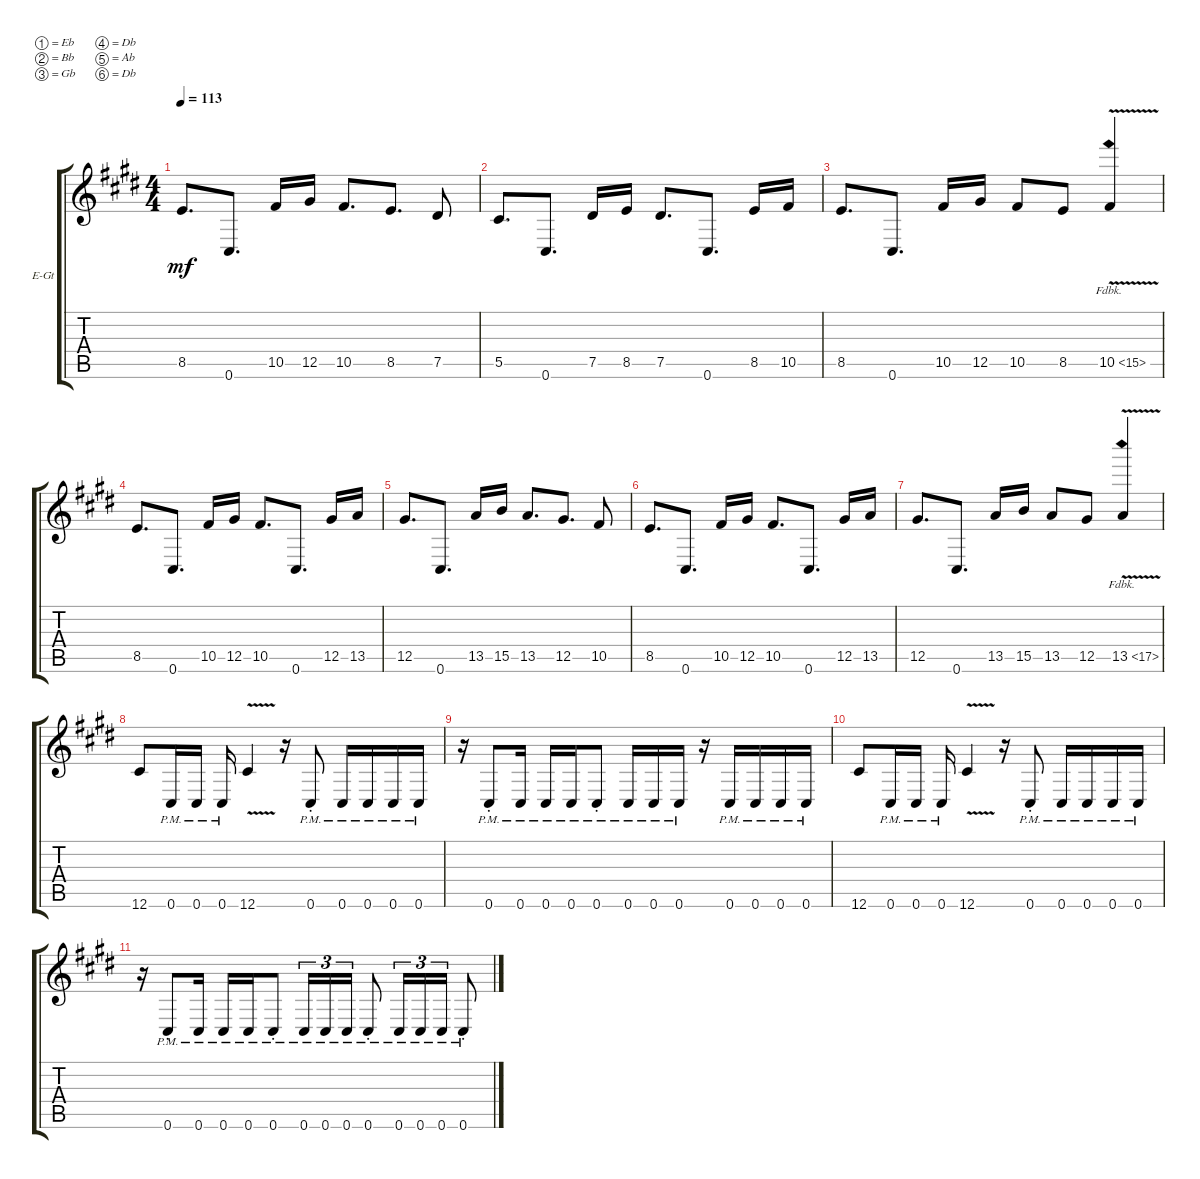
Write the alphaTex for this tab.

\bracketExtendMode groupsimilarinstruments
\firstSystemTrackNameOrientation horizontal
\otherSystemsTrackNameOrientation horizontal
\track ("Dom" "E-Gt") {instrument distortionguitar}
\staff {score tabs}
\tuning (Eb4 Bb3 Gb3 Db3 Ab2 Db2)
\ts (4 4)
\tempo 113
\clef g2
\ks e
8.5.8{d dy mf} 0.6.8{d} 10.5.16 12.5.16 10.5.8{d} 8.5.8{d} 7.5.8 |
5.5.8{d} 0.6.8{d} 7.5.16 8.5.16 7.5.8{d} 0.6.8{d} 8.5.16 10.5.16 |
8.5.8{d} 0.6.8{d} 10.5.16 12.5.16 10.5.8 8.5.8 10.5{fh 5 v}.4 |
8.5.8{d} 0.6.8{d} 10.5.16 12.5.16 10.5.8{d} 0.6.8{d} 12.5.16 13.5.16 |
12.5.8{d} 0.6.8{d} 13.5.16 15.5.16 13.5.8{d} 12.5.8{d} 10.5.8 |
8.5.8{d} 0.6.8{d} 10.5.16 12.5.16 10.5.8{d} 0.6.8{d} 12.5.16 13.5.16 |
12.5.8{d} 0.6.8{d} 13.5.16 15.5.16 13.5.8 12.5.8 13.5{fh 4 v}.4 |
12.6.8 0.6{pm}.16 0.6{pm}.16 0.6{pm}.16 12.6{v}.4 r.16 0.6{pm st}.8 0.6{pm}.16 0.6{pm}.16 0.6{pm}.16 0.6{pm}.16 |
r.16 0.6{pm st}.8 0.6{pm}.16 0.6{pm}.16 0.6{pm}.16 0.6{pm st}.8 0.6{pm}.16 0.6{pm}.16 0.6{pm}.16 r.16 0.6{pm}.16 0.6{pm}.16 0.6{pm}.16 0.6{pm}.16 |
12.6.8 0.6{pm}.16 0.6{pm}.16 0.6{pm}.16 12.6{v}.4 r.16 0.6{pm st}.8 0.6{pm}.16 0.6{pm}.16 0.6{pm}.16 0.6{pm}.16 |
r.16 0.6{pm st}.8 0.6{pm}.16 0.6{pm}.16 0.6{pm}.16 0.6{pm st}.8 0.6{pm}.16{tu (3 2)} 0.6{pm}.16{tu (3 2)} 0.6{pm}.16{tu (3 2)} 0.6{pm st}.8 0.6{pm}.16{tu (3 2)} 0.6{pm}.16{tu (3 2)} 0.6{pm}.16{tu (3 2)} 0.6{pm st}.8
